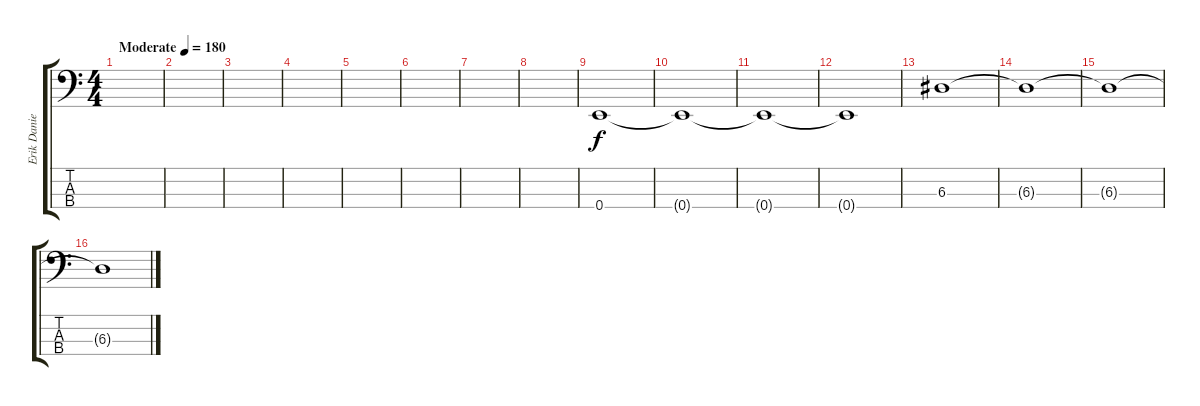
\track ("Erik Danielsson" "Erik Danie") {instrument electricbasspick}
\staff {score tabs}
\tuning (G2 D2 A1 E1) {hide}
\ts (4 4)
\tempo (180 "Moderate")
\clef f4
\ks c
|
|
|
|
|
|
|
|
0.4.1 |
0.4{t}.1 |
0.4{t}.1 |
0.4{t}.1 |
6.3.1 |
6.3{t}.1 |
6.3{t}.1 |
6.3{t}.1
